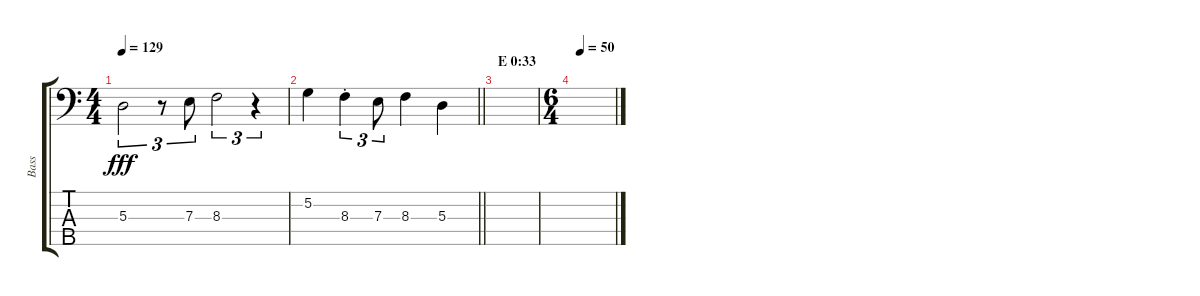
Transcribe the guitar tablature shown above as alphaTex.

\track ("Bass" "Bass") {instrument electricbassfinger}
\staff {score tabs}
\tuning (G2 D2 A1 E1 B0) {hide}
\ts (4 4)
\tempo 129
\clef f4
\ks c
5.3.2{tu (3 2) dy fff} r.8{tu (3 2)} 7.3.8{tu (3 2)} 8.3.2{tu (3 2)} r.4{tu (3 2)} |
\barLineRight lightlight
5.2.4 8.3{st}.4{tu (3 2)} 7.3.8{tu (3 2)} 8.3.4 5.3.4 |
\section ("" "E 0:33")
|
\ts (6 4)
\tempo (50 0.16666666666666666)
